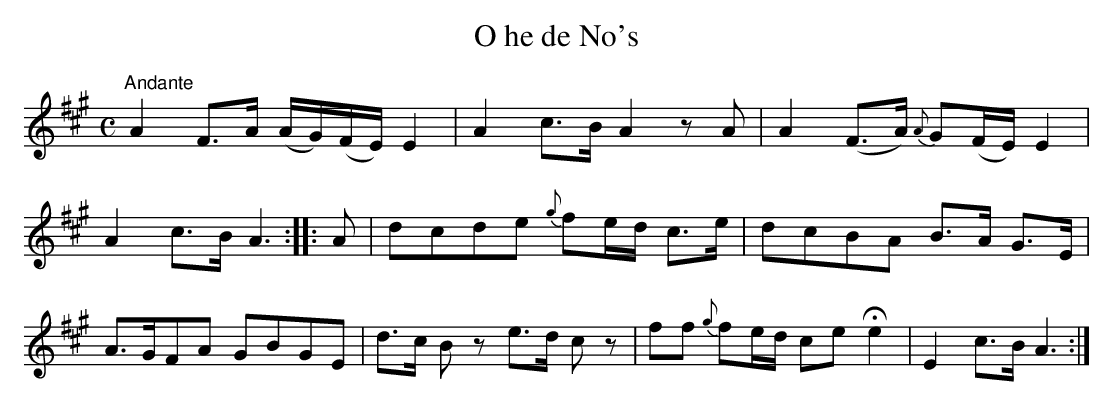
X:1
T:O he de No's
M:C
K:A
"Andante"\
A2F>A (A/G/)(F/E/) E2| A2c>B A2zA|\
A2(F>A) {A}G(F/E/)E2| A2c>B A3::\
A|\
dcde {g}fe/d/ c>e| dcBA B>A G>E|\
A>GFA GBGE| d>c Bz e>d cz|\
ff {g}fe/d/ ceHe2| E2c>B A3:|
